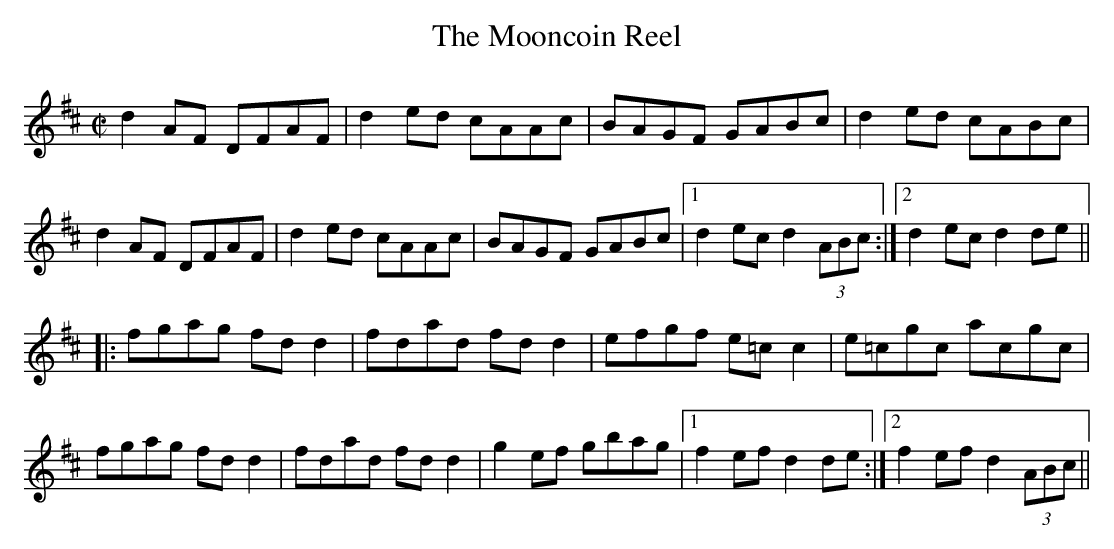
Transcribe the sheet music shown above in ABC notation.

X:1
T:Mooncoin Reel, The
M:C|
K:D
d2AF DFAF|d2ed cAAc|BAGF GABc|d2ed cABc|
d2AF DFAF|d2ed cAAc|BAGF GABc|1 d2ec d2 (3ABc:|2 d2ec d2de||
|:fgag fdd2|fdad fdd2|efgf e=cc2|e=cgc acgc|
fgag fdd2|fdad fdd2|g2ef gbag|1 f2ef d2de:|2 f2ef d2 (3ABc||
